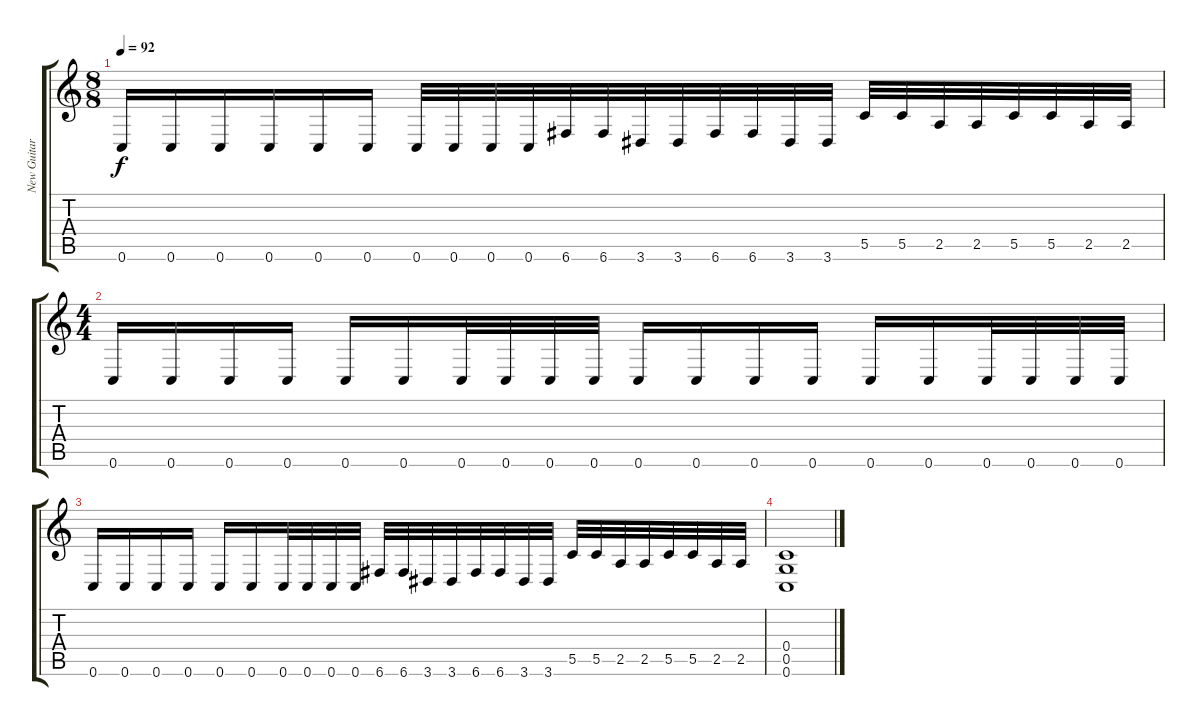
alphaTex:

\track ("New Guitar" "New Guitar") {instrument overdrivenguitar}
\staff {score tabs}
\tuning (D4 A3 F3 C3 G2 C2) {hide}
\ts (8 8)
\tempo 92
\clef g2
\ks c
0.6.16{dy f} 0.6.16 0.6.16 0.6.16 0.6.16 0.6.16 0.6.32 0.6.32 0.6.32 0.6.32 6.6.32 6.6.32 3.6.32 3.6.32 6.6.32 6.6.32 3.6.32 3.6.32 5.5.32 5.5.32 2.5.32 2.5.32 5.5.32 5.5.32 2.5.32 2.5.32 |
\ts (4 4)
0.6.16 0.6.16 0.6.16 0.6.16 0.6.16 0.6.16 0.6.32 0.6.32 0.6.32 0.6.32 0.6.16 0.6.16 0.6.16 0.6.16 0.6.16 0.6.16 0.6.32 0.6.32 0.6.32 0.6.32 |
0.6.16 0.6.16 0.6.16 0.6.16 0.6.16 0.6.16 0.6.32 0.6.32 0.6.32 0.6.32 6.6.32 6.6.32 3.6.32 3.6.32 6.6.32 6.6.32 3.6.32 3.6.32 5.5.32 5.5.32 2.5.32 2.5.32 5.5.32 5.5.32 2.5.32 2.5.32 |
(0.4 0.5 0.6).1
